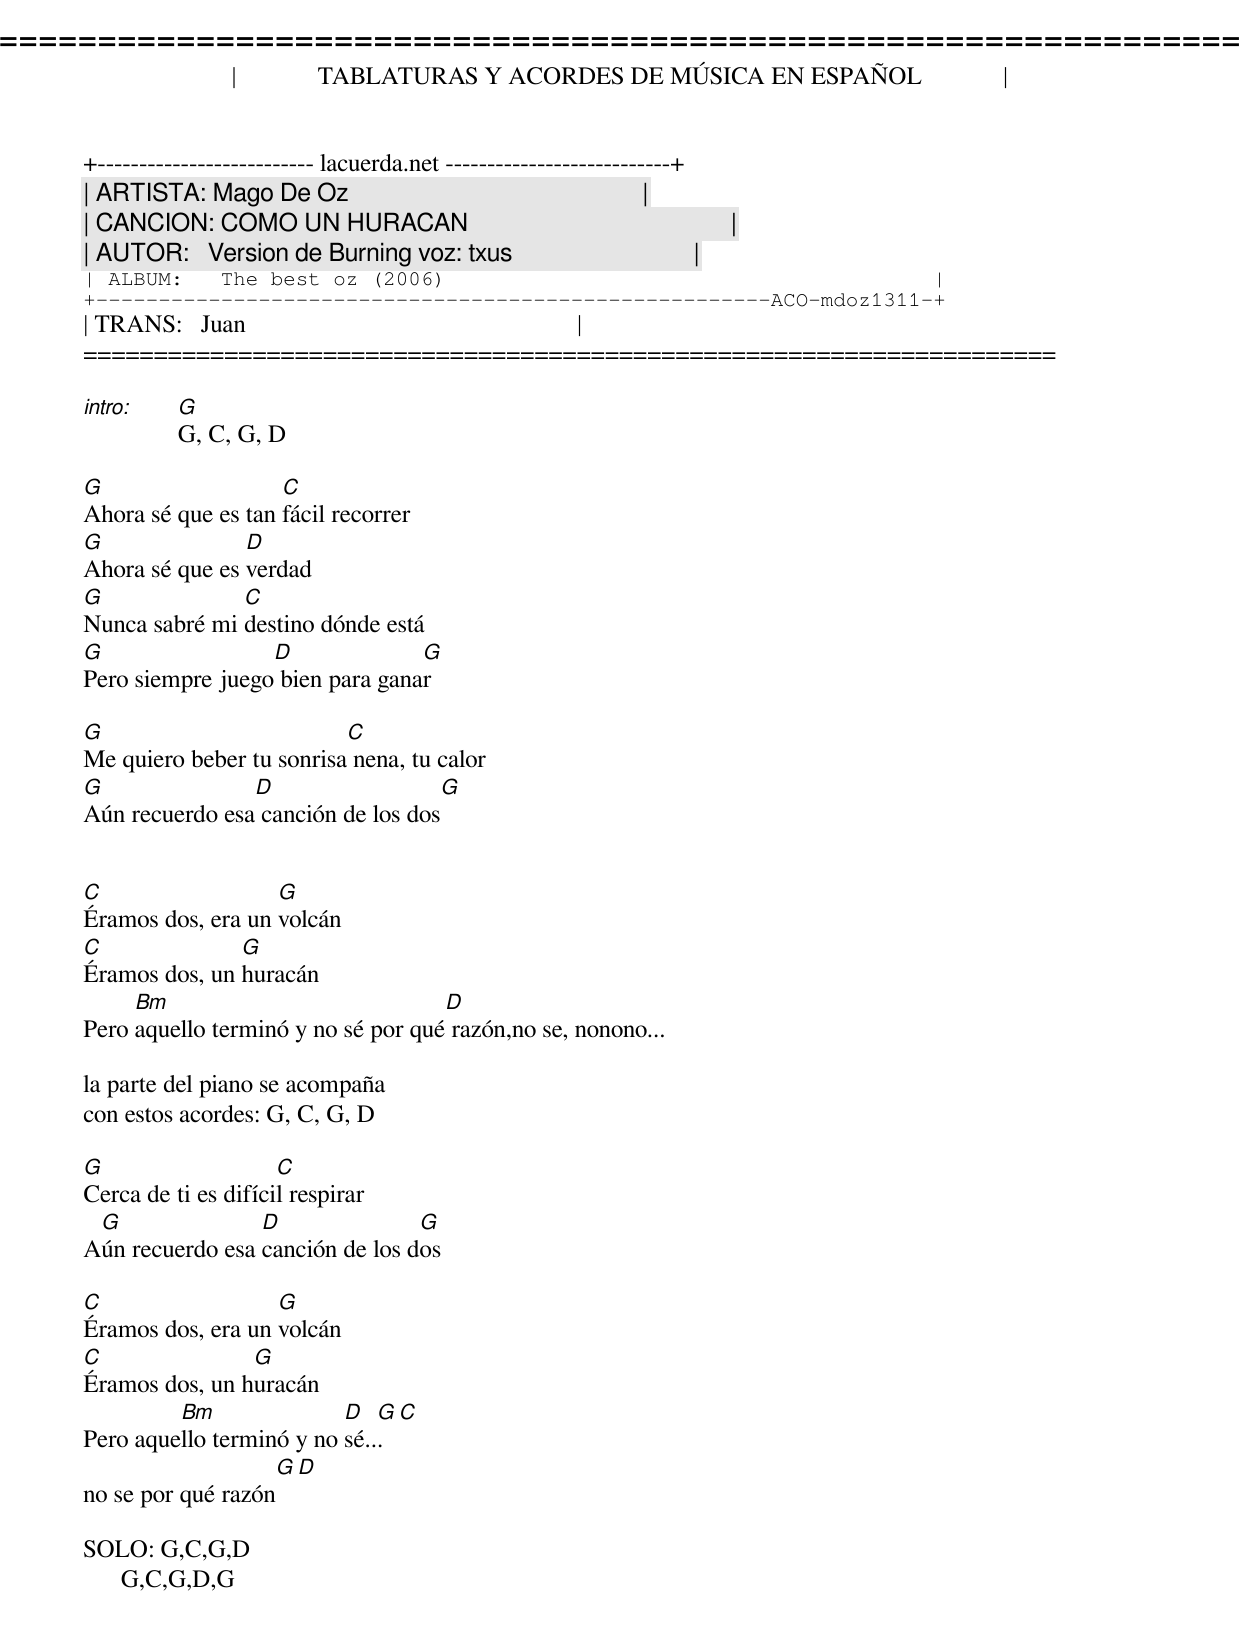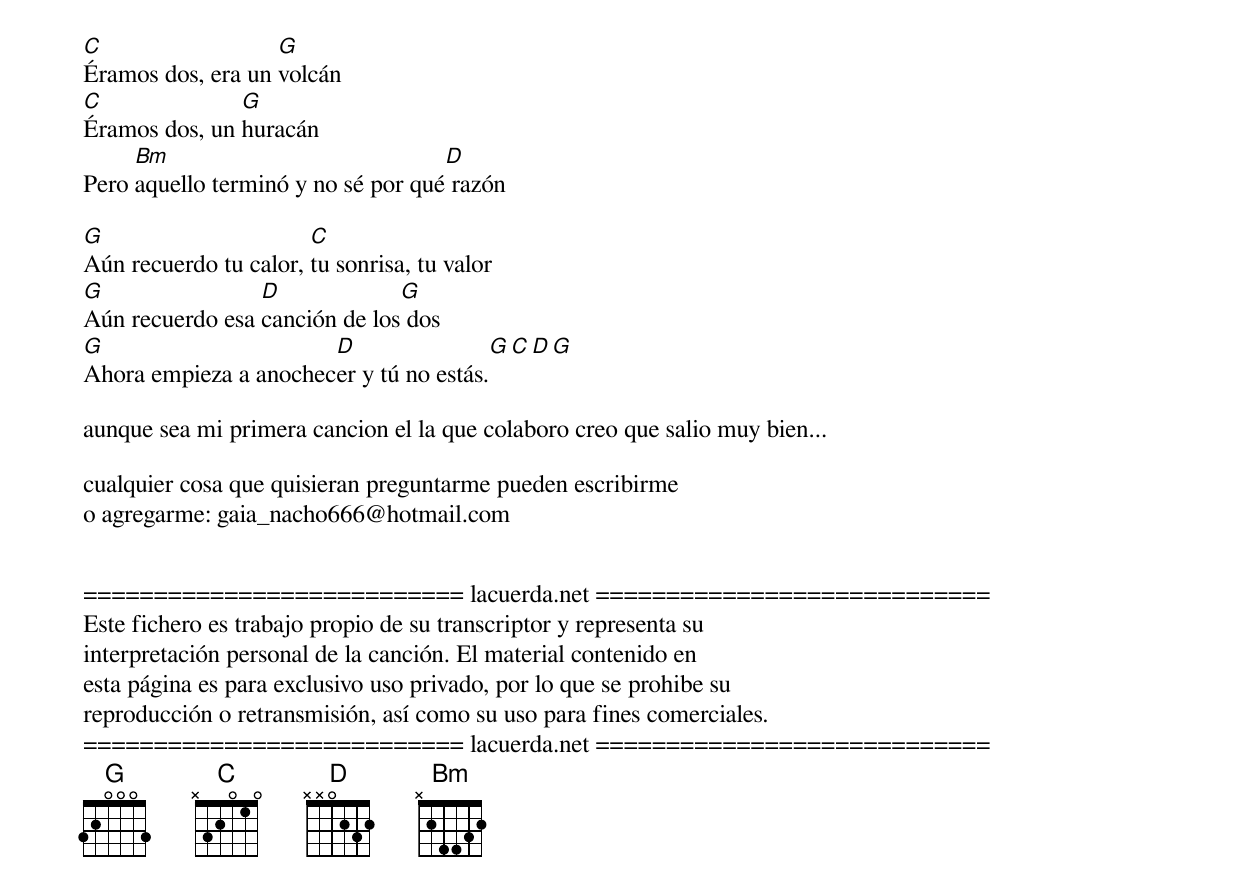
=====================================================================
|             TABLATURAS Y ACORDES DE MÚSICA EN ESPAÑOL             |
+-------------------------- lacuerda.net ---------------------------+
| ARTISTA: Mago De Oz                                               |
| CANCION: COMO UN HURACAN                                          |
| AUTOR:   Version de Burning voz: txus                             |
| ALBUM:   The best oz (2006)                                       |
+------------------------------------------------------ACO-mdoz1311-+
| TRANS:   Juan                                                     |
=====================================================================

intro: G
       G, C, G, D

G                   C
Ahora sé que es tan fácil recorrer
G               D
Ahora sé que es verdad
G              C
Nunca sabré mi destino dónde está
G                 D              G
Pero siempre juego bien para ganar

G                         C
Me quiero beber tu sonrisa nena, tu calor
G               D                  G
Aún recuerdo esa canción de los dos


C                  G
Éramos dos, era un volcán
C              G
Éramos dos, un huracán
     Bm                             D
Pero aquello terminó y no sé por qué razón,no se, nonono...

la parte del piano se acompaña
con estos acordes: G, C, G, D

G                    C
Cerca de ti es difícil respirar
 G               D               G
Aún recuerdo esa canción de los dos

C                  G
Éramos dos, era un volcán
C               G
Éramos dos, un huracán
         Bm               D   G  C
Pero aquello terminó y no sé...
                    G  D
no se por qué razón

SOLO: G,C,G,D
      G,C,G,D,G

C                  G
Éramos dos, era un volcán
C              G
Éramos dos, un huracán
     Bm                             D
Pero aquello terminó y no sé por qué razón

G                      C
Aún recuerdo tu calor, tu sonrisa, tu valor
G                D             G
Aún recuerdo esa canción de los dos
G                      D                G C D G
Ahora empieza a anochecer y tú no estás.

aunque sea mi primera cancion el la que colaboro creo que salio muy bien...

cualquier cosa que quisieran preguntarme pueden escribirme
o agregarme: gaia_nacho666@hotmail.com


=========================== lacuerda.net ============================
Este fichero es trabajo propio de su transcriptor y representa su
interpretación personal de la canción. El material contenido en
esta página es para exclusivo uso privado, por lo que se prohibe su
reproducción o retransmisión, así como su uso para fines comerciales.
=========================== lacuerda.net ============================
